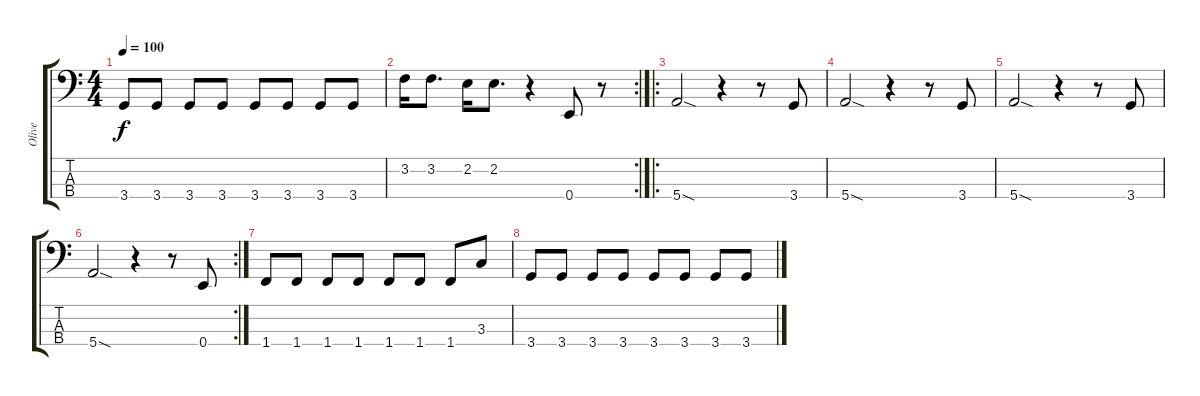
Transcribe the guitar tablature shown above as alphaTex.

\track ("Olive" "Olive") {instrument electricbassfinger}
\staff {score tabs}
\tuning (G2 D2 A1 E1) {hide}
\ts (4 4)
\tempo 100
\clef f4
\ks c
3.4.8{dy f} 3.4.8 3.4.8 3.4.8 3.4.8 3.4.8 3.4.8 3.4.8 |
\rc 2
3.2.16 3.2.8{d} 2.2.16 2.2.8{d} r.4 0.4.8 r.8 |
\ro
5.4{sod}.2 r.4 r.8 3.4.8 |
5.4{sod}.2 r.4 r.8 3.4.8 |
5.4{sod}.2 r.4 r.8 3.4.8 |
\rc 2
5.4{sod}.2 r.4 r.8 0.4.8 |
1.4.8 1.4.8 1.4.8 1.4.8 1.4.8 1.4.8 1.4.8 3.3.8 |
3.4.8 3.4.8 3.4.8 3.4.8 3.4.8 3.4.8 3.4.8 3.4.8
